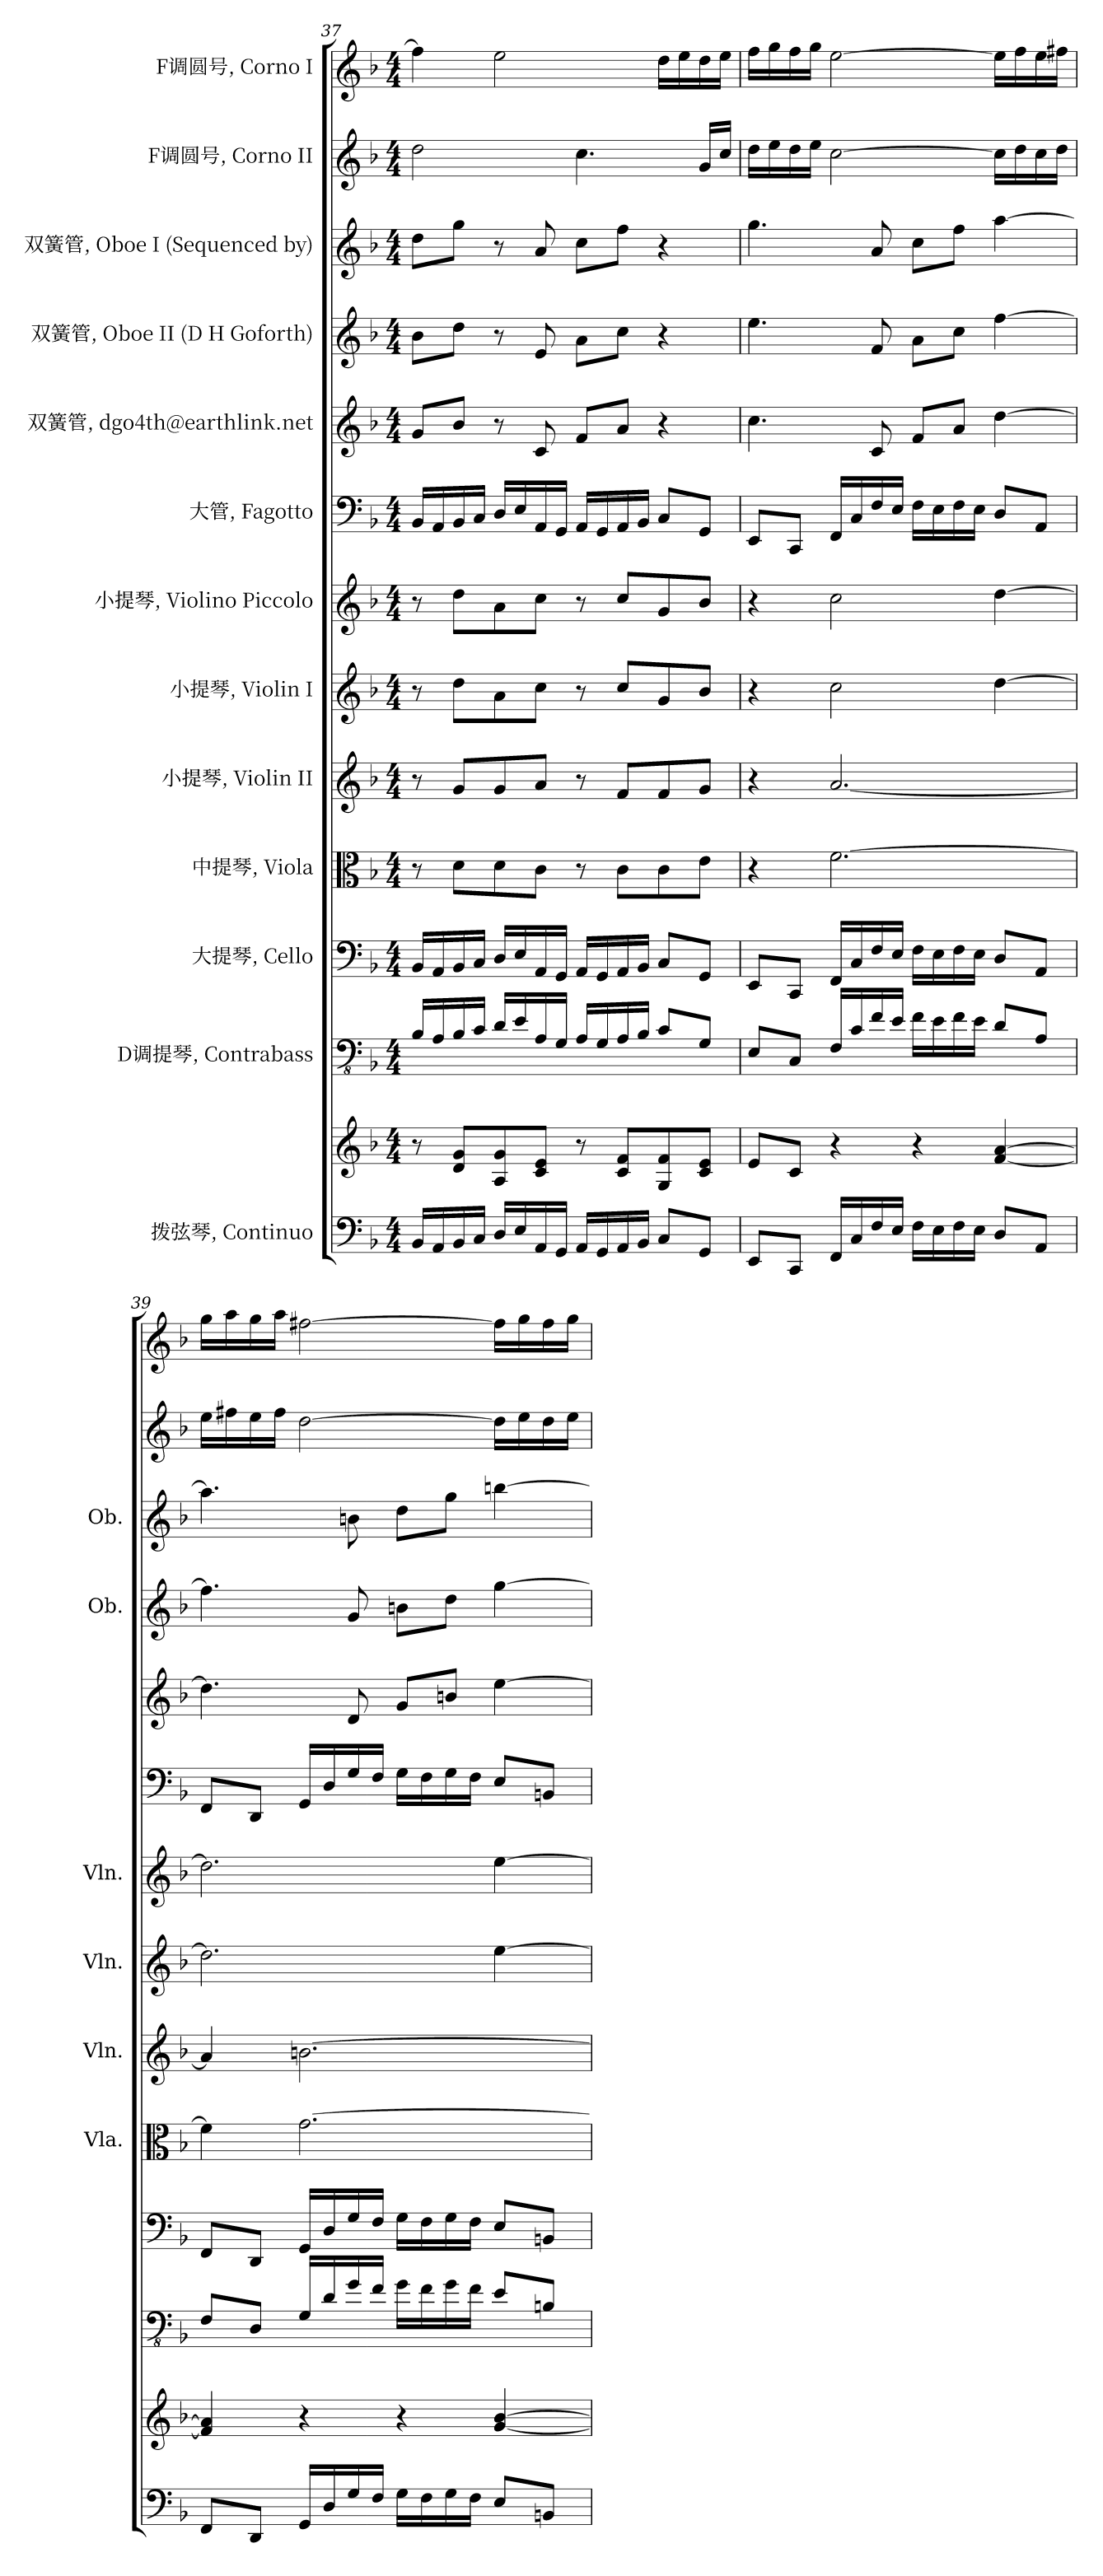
**kern	**kern	**kern	**kern	**kern	**kern	**kern	**kern	**kern	**kern	**kern	**kern	**kern	**kern
*part13	*part13	*part12	*part11	*part10	*part9	*part8	*part7	*part6	*part5	*part4	*part3	*part2	*part1
*staff14	*staff13	*staff12	*staff11	*staff10	*staff9	*staff8	*staff7	*staff6	*staff5	*staff4	*staff3	*staff2	*staff1
*I"拨弦琴, Continuo	*	*I"D调提琴, Contrabass	*I"大提琴, Cello	*I"中提琴, Viola	*I"小提琴, Violin II	*I"小提琴, Violin I	*I"小提琴, Violino Piccolo	*I"大管, Fagotto	*I"双簧管, dgo4th@earthlink.net	*I"双簧管, Oboe II (D H Goforth)	*I"双簧管, Oboe I (Sequenced by)	*I"F调圆号, Corno II	*I"F调圆号, Corno I
*	*	*	*	*I'Vla.	*I'Vln.	*I'Vln.	*I'Vln.	*	*	*I'Ob.	*I'Ob.	*	*
!!LO:PB:g=z
*clefF4	*clefG2	*clefFv4	*clefF4	*clefC3	*clefG2	*clefG2	*clefG2	*clefF4	*clefG2	*clefG2	*clefG2	*clefG2	*clefG2
*	*	*ITrd7c12	*	*	*	*	*	*	*	*	*	*ITrd4c7	*ITrd4c7
*k[b-]	*k[b-]	*k[b-]	*k[b-]	*k[b-]	*k[b-]	*k[b-]	*k[b-]	*k[b-]	*k[b-]	*k[b-]	*k[b-]	*k[b-e-]	*k[b-e-]
*M4/4	*M4/4	*M4/4	*M4/4	*M4/4	*M4/4	*M4/4	*M4/4	*M4/4	*M4/4	*M4/4	*M4/4	*M4/4	*M4/4
=37	=37	=37	=37	=37	=37	=37	=37	=37	=37	=37	=37	=37	=37
16BB-/LL	8r	16BBB-/LL	16BB-/LL	8r	8r	8r	8r	16BB-/LL	8g/L	8b-\L	8dd\L	2g\	4b-\]
16AA/	.	16AAA/	16AA/	.	.	.	.	16AA/	.	.	.	.	.
16BB-/	8d/ 8g/L	16BBB-/	16BB-/	8d\L	8g/L	8dd\L	8dd\L	16BB-/	8b-/J	8dd\J	8gg\J	.	.
16C/JJ	.	16CC/JJ	16C/JJ	.	.	.	.	16C/JJ	.	.	.	.	.
16D/LL	8A/ 8g/	16DD/LL	16D/LL	8d\	8g/	8a\	8a\	16D/LL	8r	8r	8r	.	2a\
16E/	.	16EE/	16E/	.	.	.	.	16E/	.	.	.	.	.
16AA/	8c/ 8e/J	16AAA/	16AA/	8c\J	8a/J	8cc\J	8cc\J	16AA/	8c/	8e/	8a/	.	.
16GG/JJ	.	16GGG/JJ	16GG/JJ	.	.	.	.	16GG/JJ	.	.	.	.	.
16AA/LL	8r	16AAA/LL	16AA/LL	8r	8r	8r	8r	16AA/LL	8f/L	8a\L	8cc\L	4.f\	.
16GG/	.	16GGG/	16GG/	.	.	.	.	16GG/	.	.	.	.	.
16AA/	8c/ 8f/L	16AAA/	16AA/	8c\L	8f/L	8cc/L	8cc/L	16AA/	8a/J	8cc\J	8ff\J	.	.
16BB-/JJ	.	16BBB-/JJ	16BB-/JJ	.	.	.	.	16BB-/JJ	.	.	.	.	.
8C/L	8G/ 8f/	8CC/L	8C/L	8c\	8f/	8g/	8g/	8C/L	4r	4r	4r	.	16g\LL
.	.	.	.	.	.	.	.	.	.	.	.	.	16a\
8GG/J	8c/ 8e/J	8GGG/J	8GG/J	8e\J	8g/J	8b-/J	8b-/J	8GG/J	.	.	.	16c/LL	16g\
.	.	.	.	.	.	.	.	.	.	.	.	16f/JJ	16a\JJ
=38	=38	=38	=38	=38	=38	=38	=38	=38	=38	=38	=38	=38	=38
8EE/L	8e/L	8EEE/L	8EE/L	4r	4r	4r	4r	8EE/L	4.cc\	4.ee\	4.gg\	16g\LL	16b-\LL
.	.	.	.	.	.	.	.	.	.	.	.	16a\	16cc\
8CC/J	8c/J	8CCC/J	8CC/J	.	.	.	.	8CC/J	.	.	.	16g\	16b-\
.	.	.	.	.	.	.	.	.	.	.	.	16a\JJ	16cc\JJ
16FF/LL	4r	16FFF/LL	16FF/LL	[2.f\	[2.a/	2cc\	2cc\	16FF/LL	.	.	.	[2f\	[2a\
16C/	.	16CC/	16C/	.	.	.	.	16C/	.	.	.	.	.
16F/	.	16FF/	16F/	.	.	.	.	16F/	8c/	8f/	8a/	.	.
16E/JJ	.	16EE/JJ	16E/JJ	.	.	.	.	16E/JJ	.	.	.	.	.
16F\LL	4r	16FF\LL	16F\LL	.	.	.	.	16F\LL	8f/L	8a\L	8cc\L	.	.
16E\	.	16EE\	16E\	.	.	.	.	16E\	.	.	.	.	.
16F\	.	16FF\	16F\	.	.	.	.	16F\	8a/J	8cc\J	8ff\J	.	.
16E\JJ	.	16EE\JJ	16E\JJ	.	.	.	.	16E\JJ	.	.	.	.	.
8D/L	[4f/ [4a/	8DD/L	8D/L	.	.	[4dd\	[4dd\	8D/L	[4dd\	[4ff\	[4aa\	16f\LL]	16a\LL]
.	.	.	.	.	.	.	.	.	.	.	.	16g\	16b-\
8AA/J	.	8AAA/J	8AA/J	.	.	.	.	8AA/J	.	.	.	16f\	16a\
.	.	.	.	.	.	.	.	.	.	.	.	16g\JJ	16bn\JJ
!!LO:PB:g=z
=39	=39	=39	=39	=39	=39	=39	=39	=39	=39	=39	=39	=39	=39
8FF/L	4f/] 4a/]	8FFF/L	8FF/L	4f\]	4a/]	2.dd\]	2.dd\]	8FF/L	4.dd\]	4.ff\]	4.aa\]	16a\LL	16cc\LL
.	.	.	.	.	.	.	.	.	.	.	.	16bn\	16dd\
8DD/J	.	8DDD/J	8DD/J	.	.	.	.	8DD/J	.	.	.	16a\	16cc\
.	.	.	.	.	.	.	.	.	.	.	.	16b\JJ	16dd\JJ
16GG/LL	4r	16GGG/LL	16GG/LL	[2.g\	[2.bn\	.	.	16GG/LL	.	.	.	[2g\	[2bn\
16D/	.	16DD/	16D/	.	.	.	.	16D/	.	.	.	.	.
16G/	.	16GG/	16G/	.	.	.	.	16G/	8d/	8g/	8bn\	.	.
16F/JJ	.	16FF/JJ	16F/JJ	.	.	.	.	16F/JJ	.	.	.	.	.
16G\LL	4r	16GG\LL	16G\LL	.	.	.	.	16G\LL	8g/L	8bn\L	8dd\L	.	.
16F\	.	16FF\	16F\	.	.	.	.	16F\	.	.	.	.	.
16G\	.	16GG\	16G\	.	.	.	.	16G\	8bn/J	8dd\J	8gg\J	.	.
16F\JJ	.	16FF\JJ	16F\JJ	.	.	.	.	16F\JJ	.	.	.	.	.
8E/L	[4g/ [4b-/	8EE/L	8E/L	.	.	[4ee\	[4ee\	8E/L	[4ee\	[4gg\	[4bbn\	16g\LL]	16b\LL]
.	.	.	.	.	.	.	.	.	.	.	.	16a\	16cc\
8BBn/J	.	8BBBn/J	8BBn/J	.	.	.	.	8BBn/J	.	.	.	16g\	16b\
.	.	.	.	.	.	.	.	.	.	.	.	16a\JJ	16cc\JJ
=	=	=	=	=	=	=	=	=	=	=	=	=	=
*-	*-	*-	*-	*-	*-	*-	*-	*-	*-	*-	*-	*-	*-
